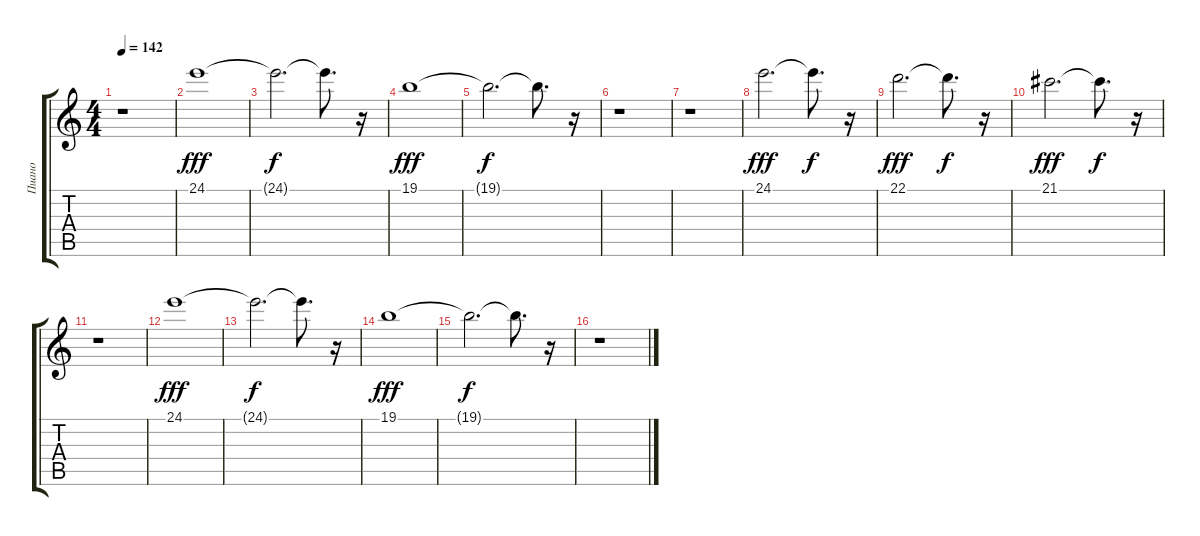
\track ("Пиано" "Пиано") {instrument acousticgrandpiano}
\staff {score tabs}
\tuning (E4 B3 G3 D3 A2 E2) {hide}
\ts (4 4)
\tempo 142
\clef g2
\ks c
r.1{dy f} |
24.1.1{dy fff} |
24.1{t}.2{d dy f} 24.1{t}.8{d} r.16 |
19.1.1{dy fff} |
19.1{t}.2{d dy f} 19.1{t}.8{d} r.16 |
r.1 |
r.1 |
24.1.2{d dy fff} 24.1{t}.8{d dy f} r.16 |
22.1.2{d dy fff} 22.1{t}.8{d dy f} r.16 |
21.1.2{d dy fff} 21.1{t}.8{d dy f} r.16 |
r.1 |
24.1.1{dy fff} |
24.1{t}.2{d dy f} 24.1{t}.8{d} r.16 |
19.1.1{dy fff} |
19.1{t}.2{d dy f} 19.1{t}.8{d} r.16 |
r.1
